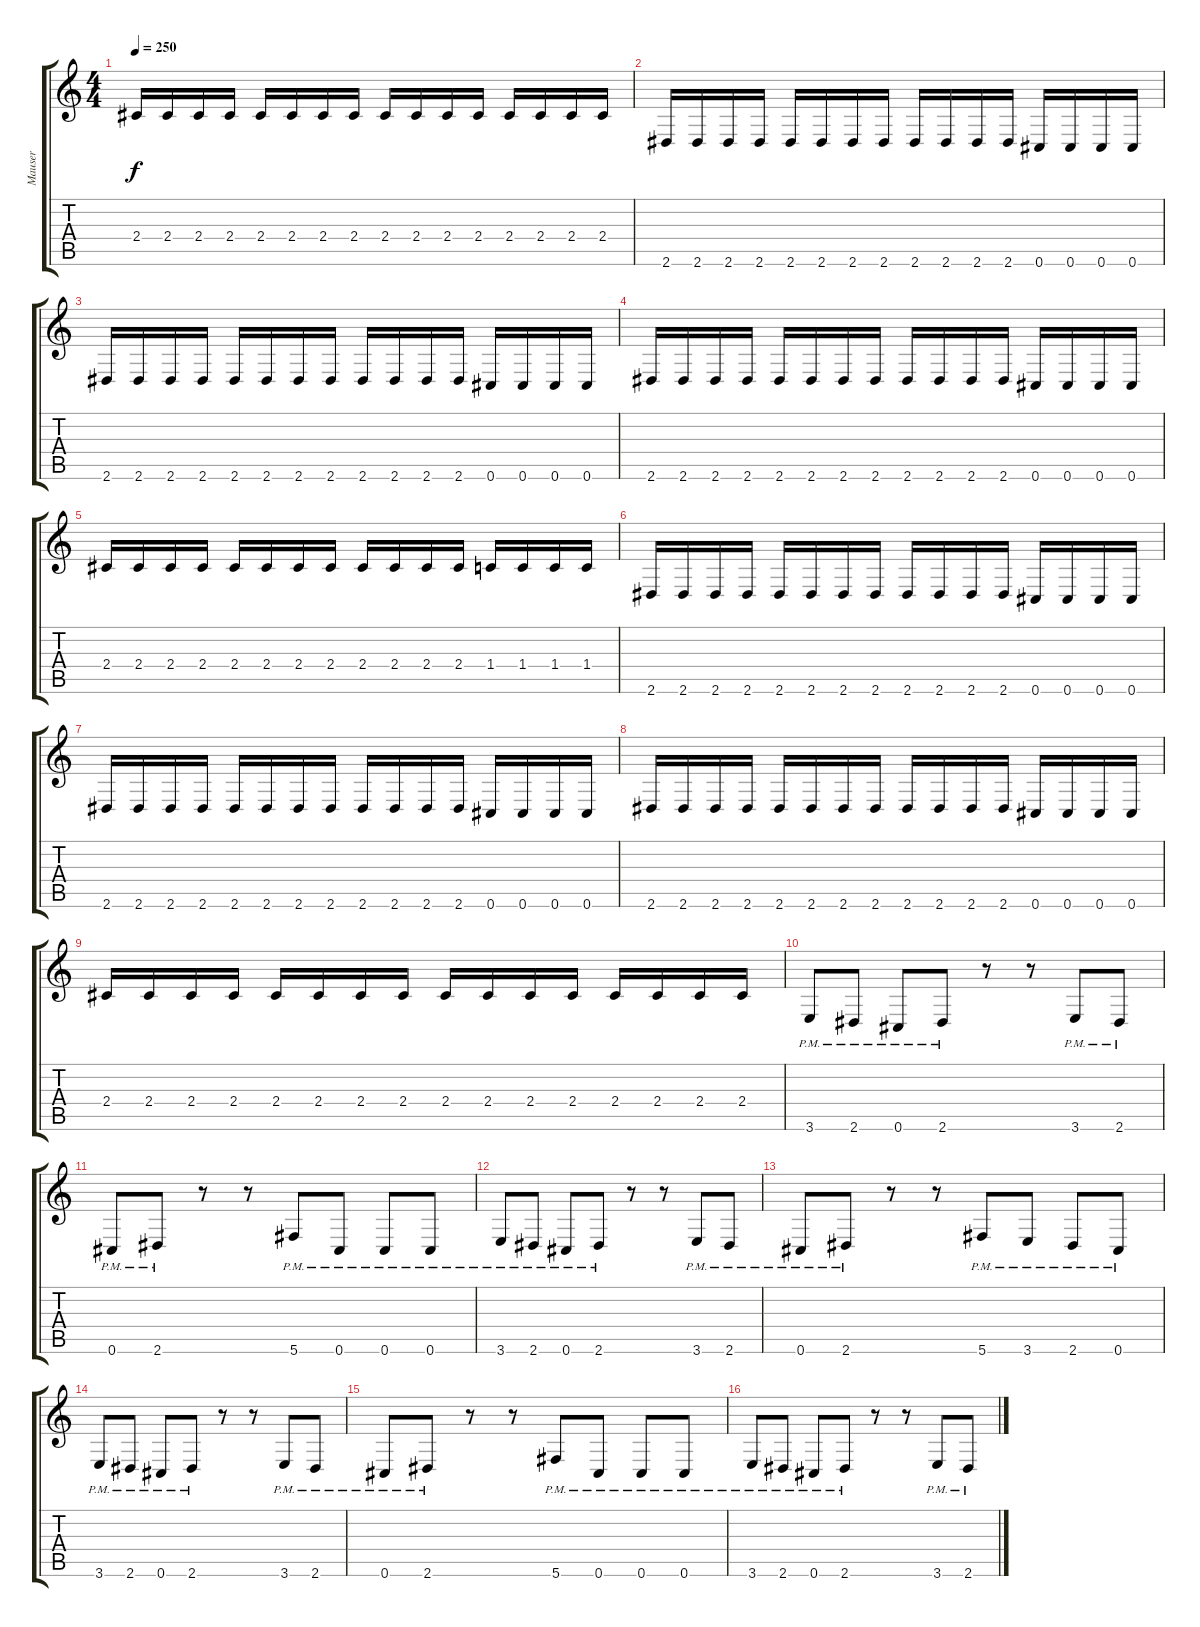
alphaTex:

\track ("Mauser" "Mauser") {instrument distortionguitar}
\staff {score tabs}
\tuning (Db4 Ab3 E3 B2 Gb2 Db2) {hide}
\ts (4 4)
\tempo 250
\clef g2
\ks c
2.4.16{dy f} 2.4.16 2.4.16 2.4.16 2.4.16 2.4.16 2.4.16 2.4.16 2.4.16 2.4.16 2.4.16 2.4.16 2.4.16 2.4.16 2.4.16 2.4.16 |
2.6.16 2.6.16 2.6.16 2.6.16 2.6.16 2.6.16 2.6.16 2.6.16 2.6.16 2.6.16 2.6.16 2.6.16 0.6.16 0.6.16 0.6.16 0.6.16 |
2.6.16 2.6.16 2.6.16 2.6.16 2.6.16 2.6.16 2.6.16 2.6.16 2.6.16 2.6.16 2.6.16 2.6.16 0.6.16 0.6.16 0.6.16 0.6.16 |
2.6.16 2.6.16 2.6.16 2.6.16 2.6.16 2.6.16 2.6.16 2.6.16 2.6.16 2.6.16 2.6.16 2.6.16 0.6.16 0.6.16 0.6.16 0.6.16 |
2.4.16 2.4.16 2.4.16 2.4.16 2.4.16 2.4.16 2.4.16 2.4.16 2.4.16 2.4.16 2.4.16 2.4.16 1.4.16 1.4.16 1.4.16 1.4.16 |
2.6.16 2.6.16 2.6.16 2.6.16 2.6.16 2.6.16 2.6.16 2.6.16 2.6.16 2.6.16 2.6.16 2.6.16 0.6.16 0.6.16 0.6.16 0.6.16 |
2.6.16 2.6.16 2.6.16 2.6.16 2.6.16 2.6.16 2.6.16 2.6.16 2.6.16 2.6.16 2.6.16 2.6.16 0.6.16 0.6.16 0.6.16 0.6.16 |
2.6.16 2.6.16 2.6.16 2.6.16 2.6.16 2.6.16 2.6.16 2.6.16 2.6.16 2.6.16 2.6.16 2.6.16 0.6.16 0.6.16 0.6.16 0.6.16 |
2.4.16 2.4.16 2.4.16 2.4.16 2.4.16 2.4.16 2.4.16 2.4.16 2.4.16 2.4.16 2.4.16 2.4.16 2.4.16 2.4.16 2.4.16 2.4.16 |
3.6{pm}.8 2.6{pm}.8 0.6{pm}.8 2.6{pm}.8 r.8 r.8 3.6{pm}.8 2.6{pm}.8 |
0.6{pm}.8 2.6{pm}.8 r.8 r.8 5.6{pm}.8 0.6{pm}.8 0.6{pm}.8 0.6{pm}.8 |
3.6{pm}.8 2.6{pm}.8 0.6{pm}.8 2.6{pm}.8 r.8 r.8 3.6{pm}.8 2.6{pm}.8 |
0.6{pm}.8 2.6{pm}.8 r.8 r.8 5.6{pm}.8 3.6{pm}.8 2.6{pm}.8 0.6{pm}.8 |
3.6{pm}.8 2.6{pm}.8 0.6{pm}.8 2.6{pm}.8 r.8 r.8 3.6{pm}.8 2.6{pm}.8 |
0.6{pm}.8 2.6{pm}.8 r.8 r.8 5.6{pm}.8 0.6{pm}.8 0.6{pm}.8 0.6{pm}.8 |
3.6{pm}.8 2.6{pm}.8 0.6{pm}.8 2.6{pm}.8 r.8 r.8 3.6{pm}.8 2.6{pm}.8
